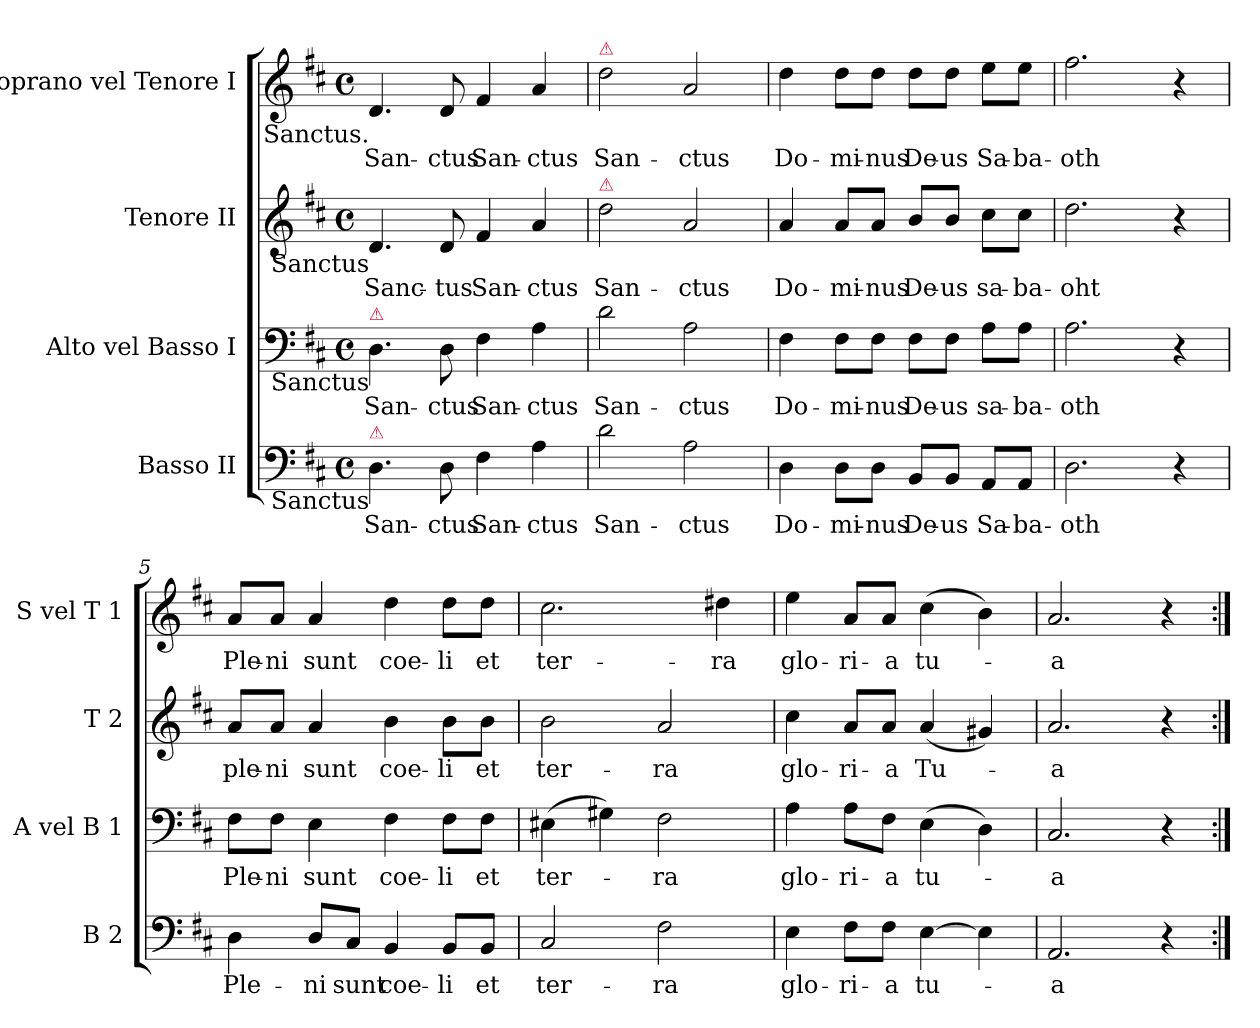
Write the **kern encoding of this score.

**kern	**text	**kern	**text	**kern	**text	**kern	**text
*part4	*part4	*part3	*part3	*part2	*part2	*part1	*part1
*staff4	*staff4	*staff3	*staff3	*staff2	*staff2	*staff1	*staff1
*I"Basso II	*	*I"Alto vel Basso I	*	*I"Tenore II	*	*I"Soprano vel Tenore I	*
*I'B 2	*	*I'A vel B 1	*	*I'T 2	*	*I'S vel T 1	*
*clefF4	*	*clefF4	*	*clefG2	*	*clefG2	*
*k[f#c#]	*	*k[f#c#]	*	*k[f#c#]	*	*k[f#c#]	*
*D:	*	*D:	*	*D:	*	*D:	*
*M4/4	*	*M4/4	*	*M4/4	*	*M4/4	*
*met(c)	*	*met(c)	*	*met(c)	*	*met(c)	*
=1	=1	=1	=1	=1	=1	=1	=1
!	!	!	!	!	!	!LO:TX:b:rj:t=Sanctus.	!
!	!	!	!	!LO:TX:b:rj:t=Sanctus	!	!	!
!	!	!LO:TX:a:color=crimson:t=⚠	!	!	!	!	!
!	!	!LO:TX:b:rj:t=Sanctus	!	!	!	!	!
!LO:TX:a:color=crimson:t=⚠	!	!	!	!	!	!	!
!LO:TX:b:rj:t=Sanctus	!	!	!	!	!	!	!
4.D\	San-	4.D\	San-	4.d/	Sanc-	4.d/	San-
8D\	-ctus	8D\	-ctus	8d/	-tus	8d/	-ctus
4F#\	San-	4F#\	San-	4f#/	San-	4f#/	San-
4A\	-ctus	4A\	-ctus	4a/	-ctus	4a/	-ctus
=2	=2	=2	=2	=2	=2	=2	=2
!	!	!	!	!	!	!LO:TX:a:color=crimson:t=⚠	!
!	!	!	!	!LO:TX:a:color=crimson:t=⚠	!	!	!
2d\	San-	2d\	San-	2dd\	San-	2dd\	San-
2A\	-ctus	2A\	-ctus	2a/	-ctus	2a/	-ctus
=3	=3	=3	=3	=3	=3	=3	=3
4D\	Do-	4F#\	Do-	4a/	Do-	4dd\	Do-
8D\L	-mi-	8F#\L	-mi-	8a/L	-mi-	8dd\L	-mi-
8D\J	-nus	8F#\J	-nus	8a/J	-nus	8dd\J	-nus
8BB/L	De-	8F#\L	De-	8b/L	De-	8dd\L	De-
8BB/J	-us	8F#\J	-us	8b/J	-us	8dd\J	-us
8AA/L	Sa-	8A\L	sa-	8cc#\L	sa-	8ee\L	Sa-
8AA/J	-ba-	8A\J	-ba-	8cc#\J	-ba-	8ee\J	-ba-
=4	=4	=4	=4	=4	=4	=4	=4
2.D\	-oth	2.A\	-oth	2.dd\	-oht	2.ff#\	-oth
4r	.	4r	.	4r	.	4r	.
=5	=5	=5	=5	=5	=5	=5	=5
4D\	Ple-	8F#\L	Ple-	8a/L	ple-	8a/L	Ple-
.	.	8F#\J	-ni	8a/J	-ni	8a/J	-ni
8D/L	-ni	4E\	sunt	4a/	sunt	4a/	sunt
8C#/J	sunt	.	.	.	.	.	.
4BB/	coe-	4F#\	coe-	4b\	coe-	4dd\	coe-
8BB/L	-li	8F#\L	-li	8b\L	-li	8dd\L	-li
8BB/J	et	8F#\J	et	8b\J	et	8dd\J	et
=6	=6	=6	=6	=6	=6	=6	=6
2C#/	ter-	(<4E#X\	ter-	2b\	ter-	2.cc#\	ter-
.	.	4G#X\)	.	.	.	.	.
2F#\	-ra	2F#\	-ra	2a/	-ra	.	.
.	.	.	.	.	.	4dd#X\	-ra
=7	=7	=7	=7	=7	=7	=7	=7
4E\	glo-	4A\	glo-	4cc#\	glo-	4ee\	glo-
8F#\L	-ri-	8A\L	-ri-	8a/L	-ri-	8a/L	-ri-
8F#\J	-a	8F#\J	-a	8a/J	-a	8a/J	-a
[4E\	tu-	(<4E\	tu-	(4a/	Tu-	(<4cc#\	tu-
4E\]	.	4D\)	.	4g#X/)	.	4b\)	.
=8	=8	=8	=8	=8	=8	=8	=8
2.AA/	-a	2.C#/	-a	2.a/	-a	2.a/	-a
4r	.	4r	.	4r	.	4r	.
=:|!	=:|!	=:|!	=:|!	=:|!	=:|!	=:|!	=:|!
*-	*-	*-	*-	*-	*-	*-	*-
